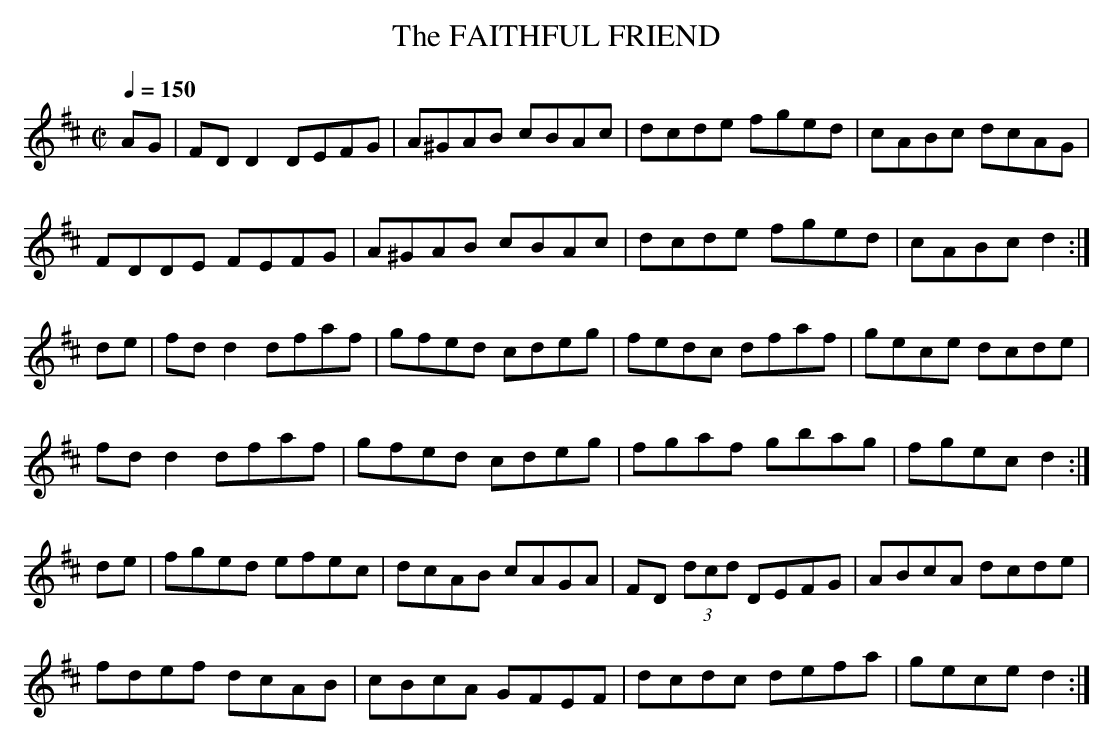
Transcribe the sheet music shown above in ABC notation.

X:1
T:FAITHFUL FRIEND, The
Q:1/4=150
M:C|
L:1/8
K:D
AG|FDD2 DEFG|A^GAB cBAc|dcde fged|cABc dcAG|
FDDE FEFG|A^GAB cBAc|dcde fged|cABc d2:|
de|fdd2 dfaf|gfed cdeg|fedc dfaf|gece dcde|
fdd2 dfaf|gfed cdeg|fgaf gbag|fgec d2:|
de|fged efec|dcAB cAGA|FD (3dcd DEFG|ABcA dcde|
fdef dcAB|cBcA GFEF|dcdc defa|gece d2:|
